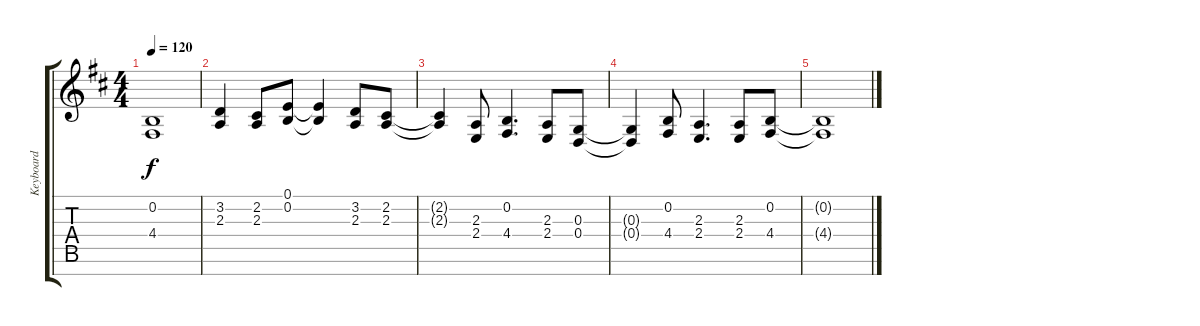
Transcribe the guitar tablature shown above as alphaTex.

\track ("Keyboard" "Keyboard") {instrument pizzicatostrings}
\staff {score tabs}
\tuning (E4 B3 G3 D3 A2 E2 B1) {hide}
\ts (4 4)
\tempo 120
\clef g2
\ks d
(0.2{t} 4.4{t}).1{dy f} |
(3.2 2.3).4 (2.2 2.3).8 (0.1 0.2).8 (0.1{t} 0.2{t}).4 (3.2 2.3).8 (2.2 2.3).8 |
(2.2{t} 2.3{t}).4 (2.3 2.4).8 (0.2 4.4).4{d} (2.3 2.4).8 (0.3 0.4).8 |
(0.3{t} 0.4{t}).4 (0.2 4.4).8 (2.3 2.4).4{d} (2.3 2.4).8 (0.2 4.4).8 |
(0.2{t} 4.4{t}).1
